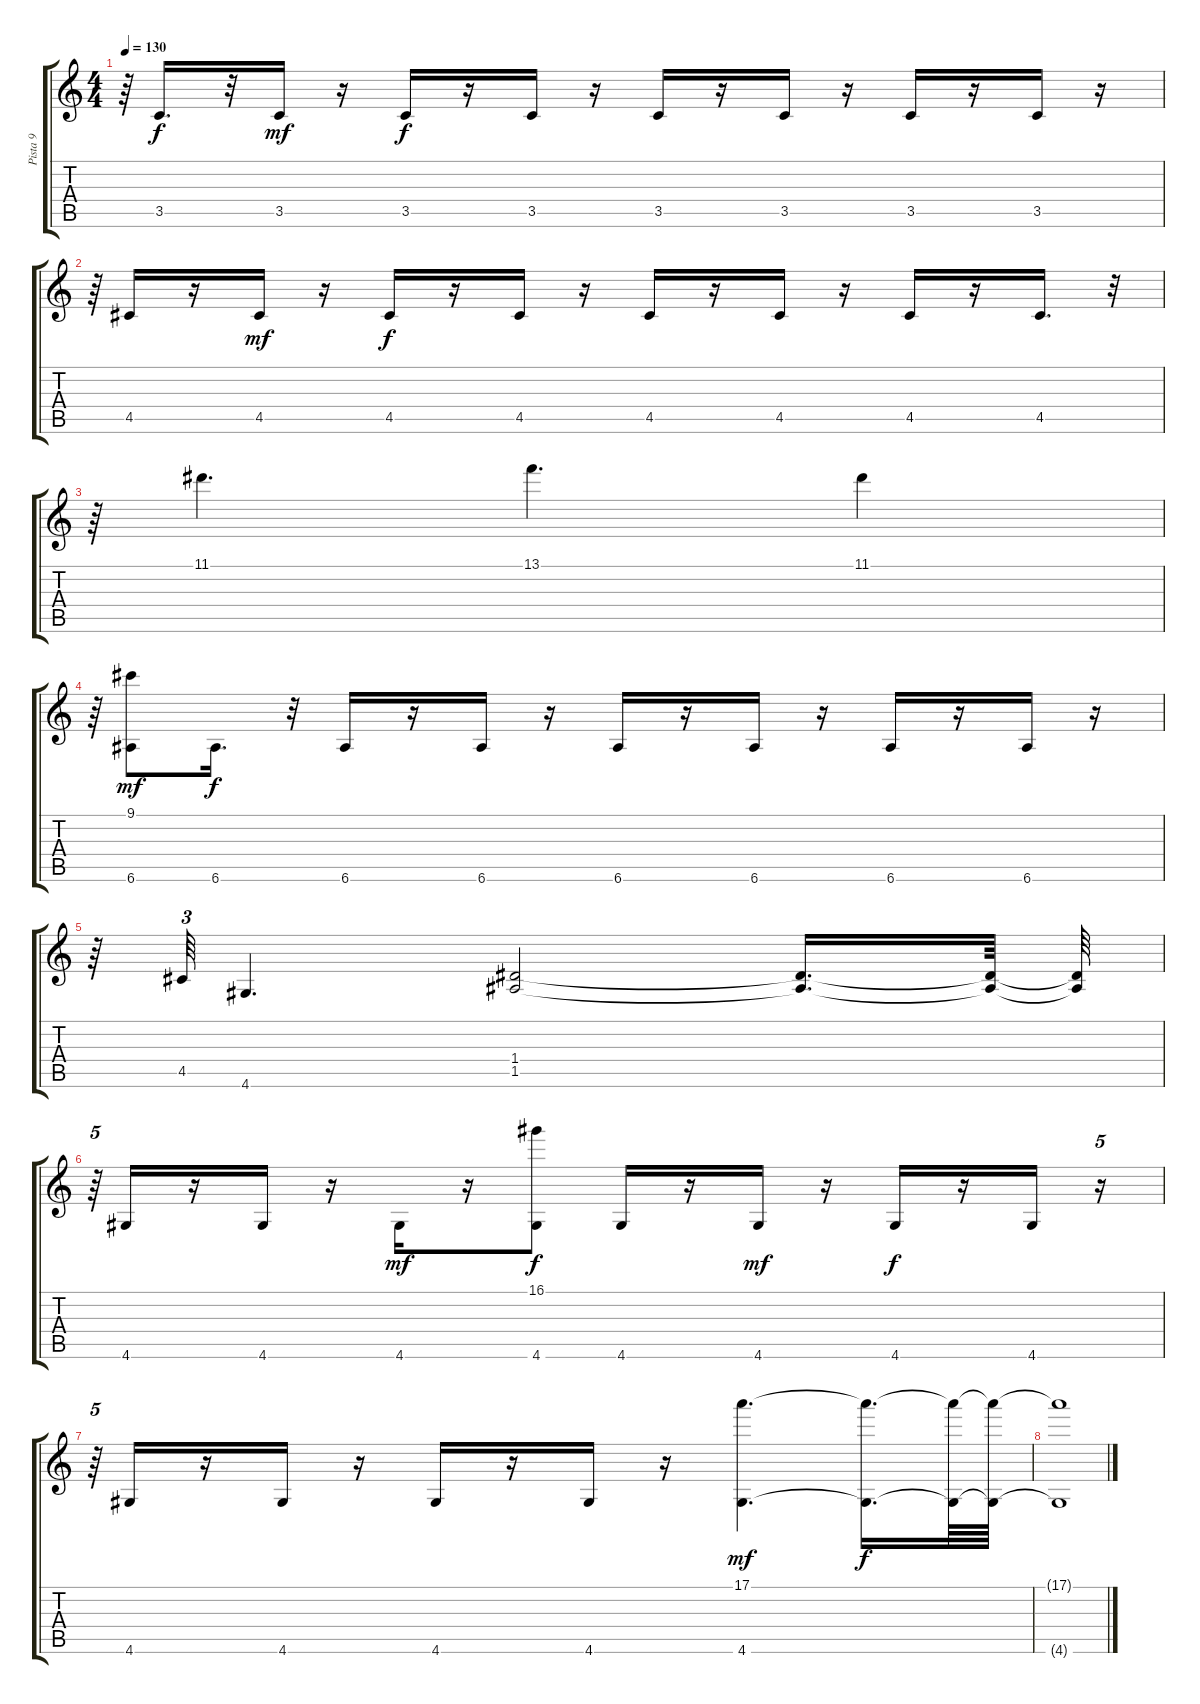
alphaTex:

\track ("Pista 9" "Pista 9") {instrument distortionguitar}
\staff {score tabs}
\tuning (E4 B3 G3 D3 A2 E2) {hide}
\ts (4 4)
\tempo 130
\clef g2
\ks c
r.64{dy f} 3.5.16{d} r.32 3.5.16{dy mf} r.16 3.5.16{dy f} r.16 3.5.16 r.16 3.5.16 r.16 3.5.16 r.16 3.5.16 r.16 3.5.16 r.16 |
r.64 4.5.16 r.16 4.5.16{dy mf} r.16 4.5.16{dy f} r.16 4.5.16 r.16 4.5.16 r.16 4.5.16 r.16 4.5.16 r.16 4.5.16{d} r.32 |
r.64 11.1.4{d} 13.1.4{d} 11.1.4 |
r.64 (9.1 6.6).8{dy mf} 6.6.16{d dy f} r.32 6.6.16 r.16 6.6.16 r.16 6.6.16 r.16 6.6.16 r.16 6.6.16 r.16 6.6.16 r.16 |
r.64 4.5.64{tu (3 2)} 4.6.4{d} (1.4 1.5).2 (1.4{t} 1.5{t}).16{d} (1.4{t} 1.5{t}).64 (1.4{t} 1.5{t}).64 |
r.64{tu (5 4)} 4.6.16 r.16 4.6.16 r.16 4.6.16{dy mf} r.16 (16.1 4.6).8{dy f} 4.6.16 r.16 4.6.16{dy mf} r.16 4.6.16{dy f} r.16 4.6.16 r.16{tu (5 4)} |
r.64{tu (5 4)} 4.6.16 r.16 4.6.16 r.16 4.6.16 r.16 4.6.16 r.16 (17.1 4.6).4{d dy mf balance 15} (17.1{t} 4.6{t}).16{d dy f} (17.1{t} 4.6{t}).64 (17.1{t} 4.6{t}).64 |
(17.1{t} 4.6{t}).1
